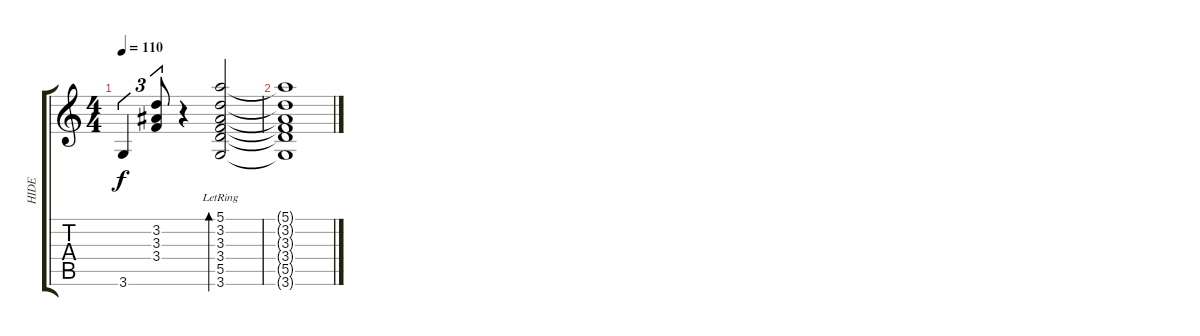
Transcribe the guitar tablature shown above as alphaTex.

\track ("HIDE" "HIDE") {instrument acousticguitarsteel}
\staff {score tabs}
\tuning (E4 B3 G3 D3 A2 E2) {hide}
\ts (4 4)
\tempo 110
\clef g2
\ks c
3.6.4{tu (3 2) dy f} (3.2 3.3 3.4).8{tu (3 2)} r.4 (5.1{lr} 3.2{lr} 3.3{lr} 3.4{lr} 5.5{lr} 3.6{lr}).2{bd 240} |
(5.1{t} 3.2{t} 3.3{t} 3.4{t} 5.5{t} 3.6{t}).1
